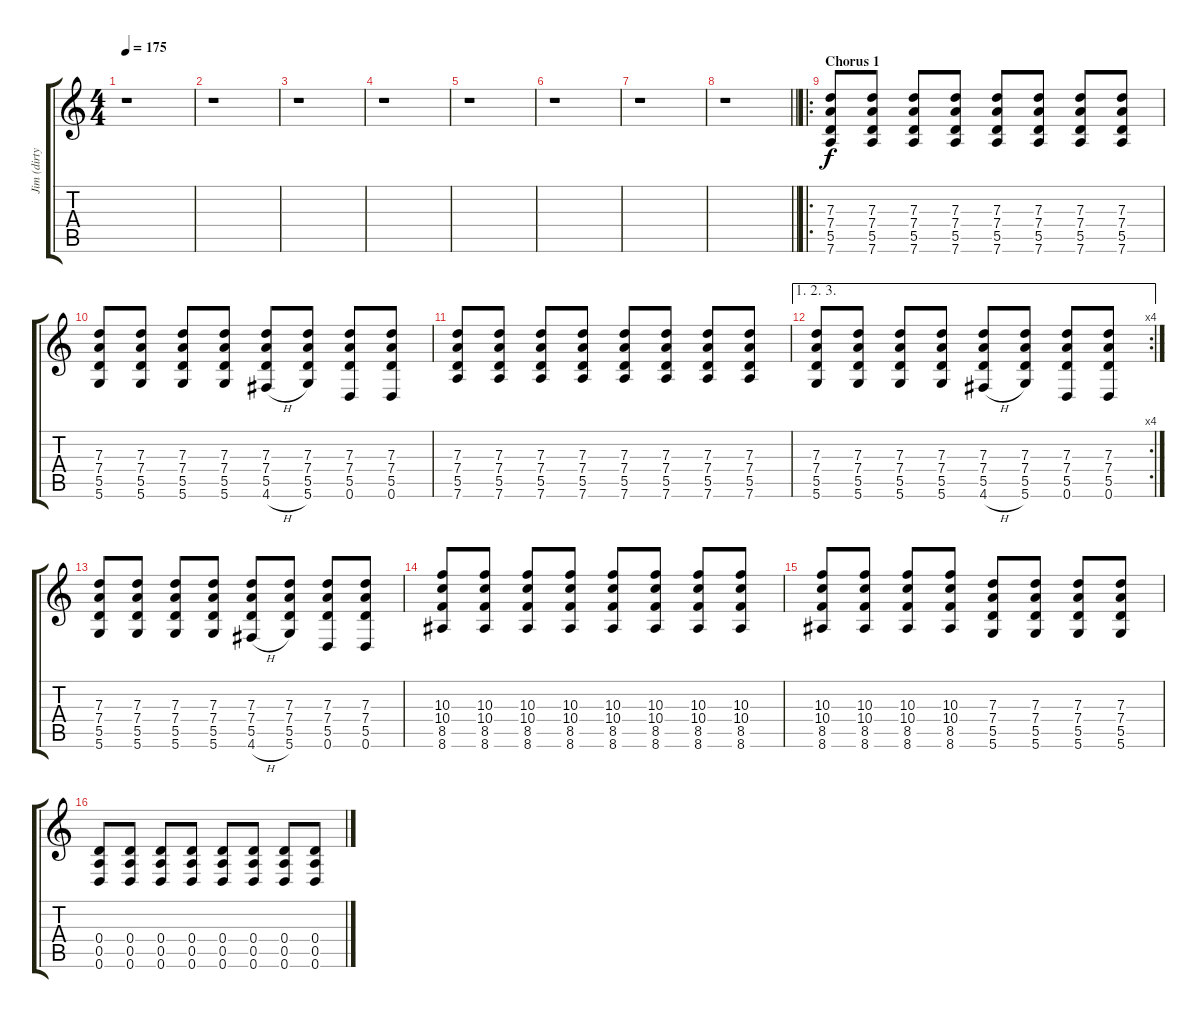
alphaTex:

\track ("Jim (dirty)" "Jim (dirty") {instrument overdrivenguitar}
\staff {score tabs}
\tuning (E4 B3 G3 D3 A2 D2) {hide}
\ts (4 4)
\tempo 175
\clef g2
\ks c
r.1{dy f} |
r.1 |
r.1 |
r.1 |
r.1 |
r.1 |
r.1 |
\barLineRight lightlight
r.1 |
\ro
\section ("" "Chorus 1")
(7.3 7.4 5.5 7.6).8 (7.3 7.4 5.5 7.6).8 (7.3 7.4 5.5 7.6).8 (7.3 7.4 5.5 7.6).8 (7.3 7.4 5.5 7.6).8 (7.3 7.4 5.5 7.6).8 (7.3 7.4 5.5 7.6).8 (7.3 7.4 5.5 7.6).8 |
(7.3 7.4 5.5 5.6).8 (7.3 7.4 5.5 5.6).8 (7.3 7.4 5.5 5.6).8 (7.3 7.4 5.5 5.6).8 (7.3 7.4 5.5 4.6{h}).8 (7.3 7.4 5.5 5.6).8 (7.3 7.4 5.5 0.6).8 (7.3 7.4 5.5 0.6).8 |
(7.3 7.4 5.5 7.6).8 (7.3 7.4 5.5 7.6).8 (7.3 7.4 5.5 7.6).8 (7.3 7.4 5.5 7.6).8 (7.3 7.4 5.5 7.6).8 (7.3 7.4 5.5 7.6).8 (7.3 7.4 5.5 7.6).8 (7.3 7.4 5.5 7.6).8 |
\ae (1 2 3)
\rc 4
(7.3 7.4 5.5 5.6).8 (7.3 7.4 5.5 5.6).8 (7.3 7.4 5.5 5.6).8 (7.3 7.4 5.5 5.6).8 (7.3 7.4 5.5 4.6{h}).8 (7.3 7.4 5.5 5.6).8 (7.3 7.4 5.5 0.6).8 (7.3 7.4 5.5 0.6).8 |
(7.3 7.4 5.5 5.6).8 (7.3 7.4 5.5 5.6).8 (7.3 7.4 5.5 5.6).8 (7.3 7.4 5.5 5.6).8 (7.3 7.4 5.5 4.6{h}).8 (7.3 7.4 5.5 5.6).8 (7.3 7.4 5.5 0.6).8 (7.3 7.4 5.5 0.6).8 |
(10.3 10.4 8.5 8.6).8 (10.3 10.4 8.5 8.6).8 (10.3 10.4 8.5 8.6).8 (10.3 10.4 8.5 8.6).8 (10.3 10.4 8.5 8.6).8 (10.3 10.4 8.5 8.6).8 (10.3 10.4 8.5 8.6).8 (10.3 10.4 8.5 8.6).8 |
(10.3 10.4 8.5 8.6).8 (10.3 10.4 8.5 8.6).8 (10.3 10.4 8.5 8.6).8 (10.3 10.4 8.5 8.6).8 (7.3 7.4 5.5 5.6).8 (7.3 7.4 5.5 5.6).8 (7.3 7.4 5.5 5.6).8 (7.3 7.4 5.5 5.6).8 |
(0.4 0.5 0.6).8 (0.4 0.5 0.6).8 (0.4 0.5 0.6).8 (0.4 0.5 0.6).8 (0.4 0.5 0.6).8 (0.4 0.5 0.6).8 (0.4 0.5 0.6).8 (0.4 0.5 0.6).8
